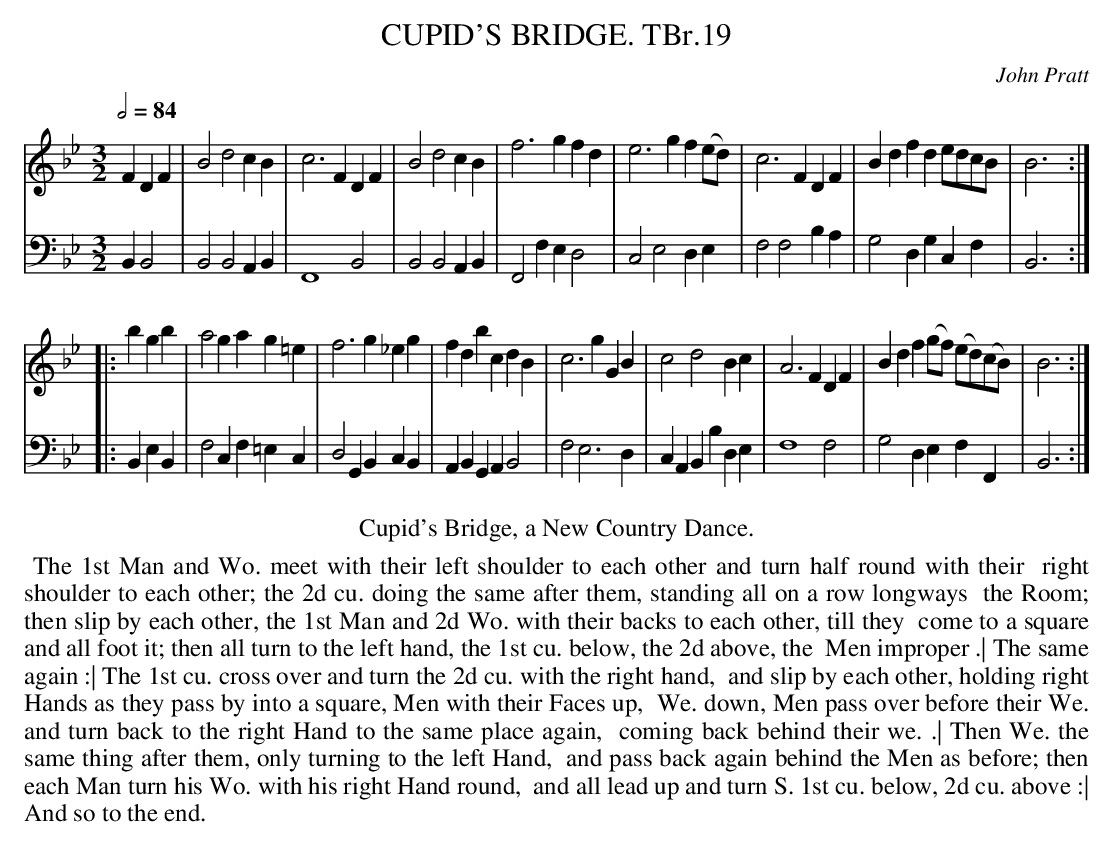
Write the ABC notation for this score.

X:1
T: CUPID'S BRIDGE. TBr.19
C: John Pratt
M: 3/2
L: 1/4
Q: 1/2=84
K:Bb
V: 1
[|] FDF |\\
B2 d2 cB | c3 F DF |\\
B2 d2 cB | f3 g fd |\\
e3 g f(e/d/) | c3 F DF |\\
Bd fd e/d/c/B/ | B3 :|
|: bgb |\\
a2 ga g=e | f3 g _eg |\\
fd bc dB | c3 gGB |\\
c2 d2 Bc  | A3 F DF |\\
Bd f(g/f/) (e/d/)(c/B/) | B3 :|
V: 2 clef=bass
B,,B,,2 |\\
B,,2 B,,2 A,,B,, | F,,4 B,,2 | B,,2 B,,2 A,,B,, | F,,2 F,E, D,2 |
C,2 E,2 D,E, | F,2 F,2 B,A, | G,2 D,G, C,F, | B,,3 :|
|: B,,E,B,, |\\
F,2 C,F, =E,C, | D,2 G,,B,, C,B,, | A,,B,, G,,A,, B,,2 | F,2 E,3 D, |
C,A,, B,,B, D,E, | F,4 F,2 | G,2 D,E, F,F,, | B,,3 :|
